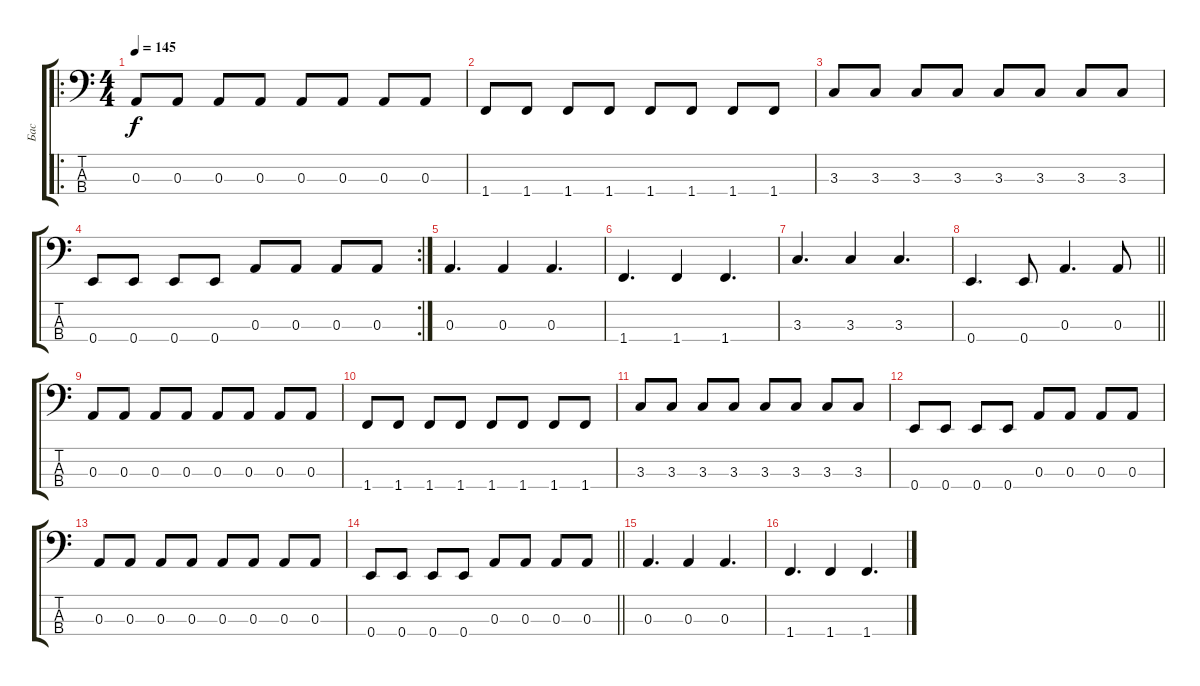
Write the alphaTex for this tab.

\track ("Бас" "Бас") {instrument electricbassfinger}
\staff {score tabs}
\tuning (G2 D2 A1 E1) {hide}
\ro
\ts (4 4)
\tempo 145
\clef f4
\ks c
0.3.8{dy f} 0.3.8 0.3.8 0.3.8 0.3.8 0.3.8 0.3.8 0.3.8 |
1.4.8 1.4.8 1.4.8 1.4.8 1.4.8 1.4.8 1.4.8 1.4.8 |
3.3.8 3.3.8 3.3.8 3.3.8 3.3.8 3.3.8 3.3.8 3.3.8 |
\rc 2
0.4.8 0.4.8 0.4.8 0.4.8 0.3.8 0.3.8 0.3.8 0.3.8 |
0.3.4{d} 0.3.4 0.3.4{d} |
1.4.4{d} 1.4.4 1.4.4{d} |
3.3.4{d} 3.3.4 3.3.4{d} |
\barLineRight lightlight
0.4.4{d} 0.4.8 0.3.4{d} 0.3.8 |
0.3.8 0.3.8 0.3.8 0.3.8 0.3.8 0.3.8 0.3.8 0.3.8 |
1.4.8 1.4.8 1.4.8 1.4.8 1.4.8 1.4.8 1.4.8 1.4.8 |
3.3.8 3.3.8 3.3.8 3.3.8 3.3.8 3.3.8 3.3.8 3.3.8 |
0.4.8 0.4.8 0.4.8 0.4.8 0.3.8 0.3.8 0.3.8 0.3.8 |
0.3.8 0.3.8 0.3.8 0.3.8 0.3.8 0.3.8 0.3.8 0.3.8 |
\barLineRight lightlight
0.4.8 0.4.8 0.4.8 0.4.8 0.3.8 0.3.8 0.3.8 0.3.8 |
0.3.4{d} 0.3.4 0.3.4{d} |
1.4.4{d} 1.4.4 1.4.4{d}
